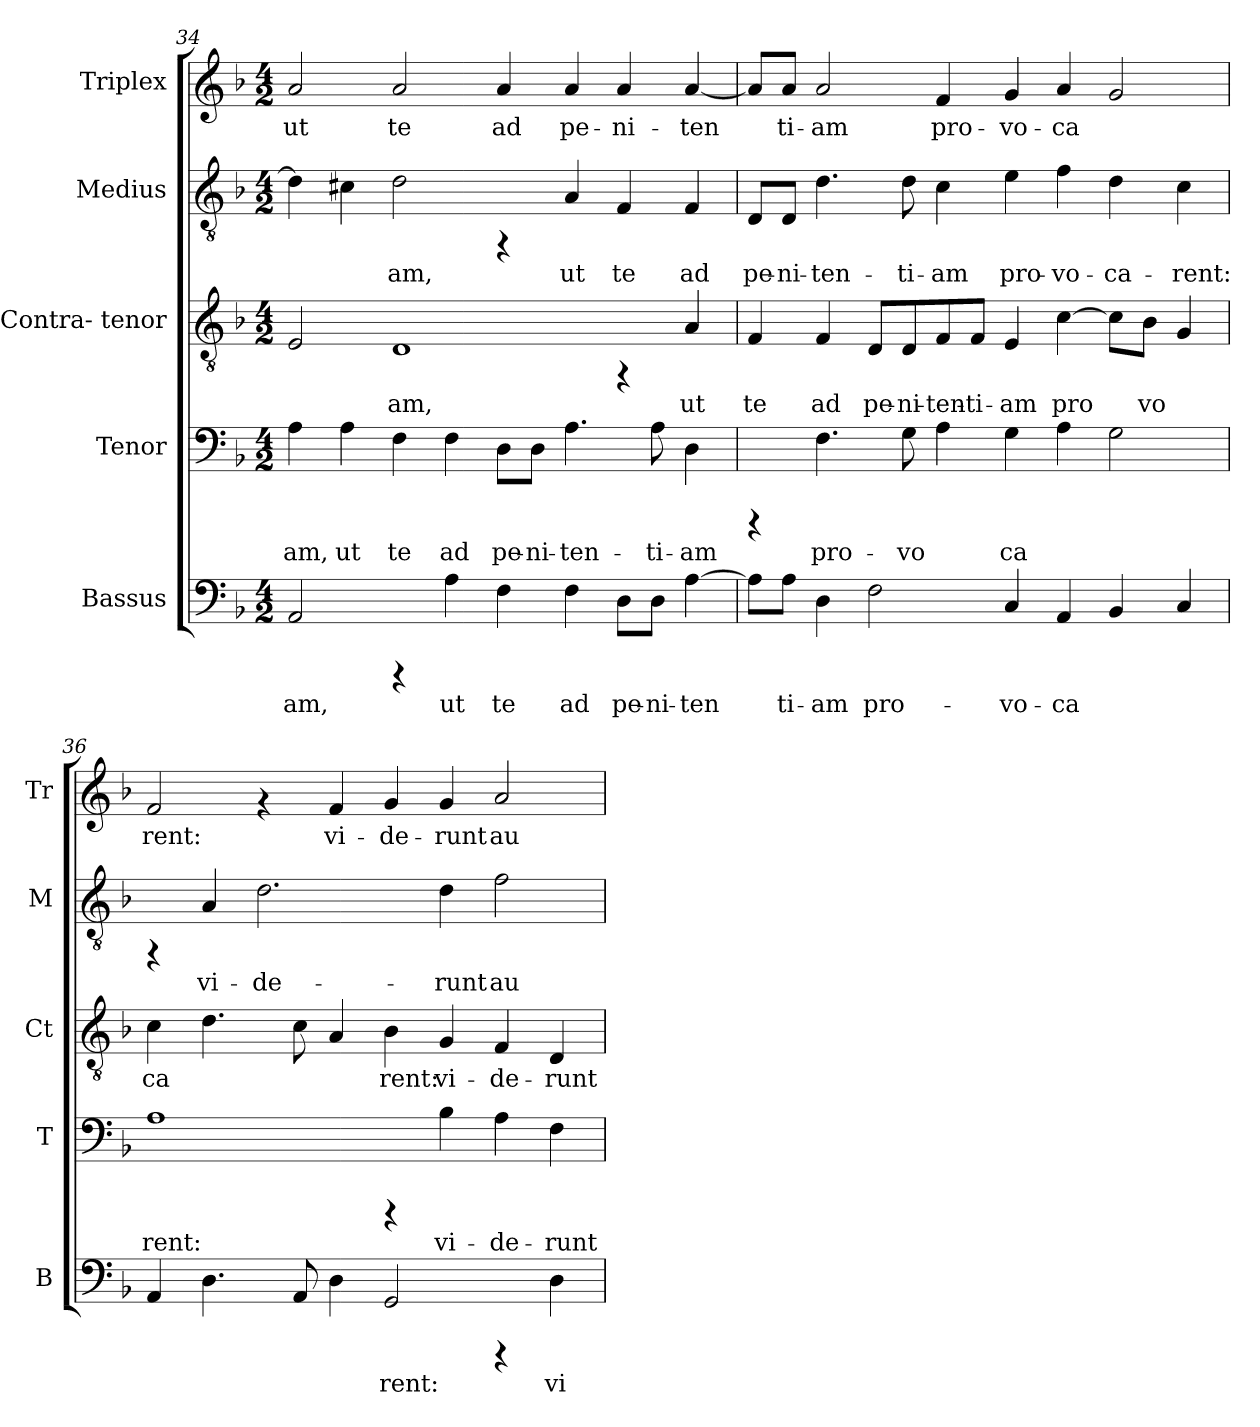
**kern	**text	**kern	**text	**kern	**text	**kern	**text	**kern	**text
*part5	*part5	*part4	*part4	*part3	*part3	*part2	*part2	*part1	*part1
*staff5	*staff5	*staff4	*staff4	*staff3	*staff3	*staff2	*staff2	*staff1	*staff1
*I"Bassus	*	*I"Tenor	*	*I"Contra-  tenor	*	*I"Medius	*	*I"Triplex	*
*I'B	*	*I'T	*	*I'Ct	*	*I'M	*	*I'Tr	*
*clefF4	*	*clefF4	*	*clefGv2	*	*clefGv2	*	*clefG2	*
*k[b-]	*	*k[b-]	*	*k[b-]	*	*k[b-]	*	*k[b-]	*
*F:	*	*F:	*	*F:	*	*F:	*	*F:	*
*M4/2	*	*M4/2	*	*M4/2	*	*M4/2	*	*M4/2	*
=34	=34	=34	=34	=34	=34	=34	=34	=34	=34
!	!LO:LY:b:cj	!	!LO:LY:b:cj	!	!LO:LY:b:cj	!	!LO:LY:b:cj	!	!LO:LY:b:cj
2AA/	-am,	4A\	-am,	2E/	--	4d\]	--	2a/	ut
!	!	!	!LO:LY:b:cj	!	!	!	!LO:LY:b:cj	!	!
.	.	4A\	ut	.	.	4c#\	--	.	.
!	!	!	!LO:LY:b:cj	!	!LO:LY:b:cj	!	!LO:LY:b:cj	!	!LO:LY:b:cj
4rCCC	.	4F\	te	1D	-am,	2d\	-am,	2a/	te
!	!LO:LY:b:cj	!	!LO:LY:b:cj	!	!	!	!	!	!
4A\	ut	4F\	ad	.	.	.	.	.	.
!	!LO:LY:b:cj	!	!LO:LY:b:cj	!	!	!	!	!	!LO:LY:b:cj
4F\	te	8D\L	pe-	.	.	4rFF	.	4a/	ad
!	!	!	!LO:LY:b:cj	!	!	!	!	!	!
.	.	8D\J	-ni-	.	.	.	.	.	.
!	!LO:LY:b:cj	!	!LO:LY:b:cj	!	!	!	!LO:LY:b:cj	!	!LO:LY:b:cj
4F\	ad	4.A\	-ten-	.	.	4A/	ut	4a/	pe-
!	!LO:LY:b:cj	!	!	!	!	!	!LO:LY:b:cj	!	!LO:LY:b:cj
8D\L	pe-	.	.	4rFF	.	4F/	te	4a/	-ni-
!	!LO:LY:b:cj	!	!LO:LY:b:cj	!	!	!	!	!	!
8D\J	-ni-	8A\	-ti-	.	.	.	.	.	.
!	!LO:LY:b:cj	!	!LO:LY:b:cj	!	!LO:LY:b:cj	!	!LO:LY:b:cj	!	!LO:LY:b:cj
[>4A\	-ten-	4D\	-am	4A/	ut	4F/	ad	[>4a/	-ten-
!!LO:PB:g=z
=35	=35	=35	=35	=35	=35	=35	=35	=35	=35
!	!LO:LY:b:cj	!	!	!	!LO:LY:b:cj	!	!LO:LY:b:cj	!	!LO:LY:b:cj
8A\L]	--	4rCCC	.	4F/	te	8D/L	pe-	8a/L]	--
!	!LO:LY:b:cj	!	!	!	!	!	!LO:LY:b:cj	!	!LO:LY:b:cj
8A\J	-ti-	.	.	.	.	8D/J	-ni-	8a/J	-ti-
!	!LO:LY:b:cj	!	!LO:LY:b:cj	!	!LO:LY:b:cj	!	!LO:LY:b:cj	!	!LO:LY:b:cj
4D\	-am	4.F\	pro-	4F/	ad	4.d\	-ten-	2a/	-am
!	!LO:LY:b:cj	!	!	!	!LO:LY:b:cj	!	!	!	!
2F\	pro-	.	.	8D/L	pe-	.	.	.	.
!	!	!	!LO:LY:b:cj	!	!LO:LY:b:cj	!	!LO:LY:b:cj	!	!
.	.	8G\	-vo-	8D/	-ni-	8d\	-ti-	.	.
!	!	!	!LO:LY:b:cj	!	!LO:LY:b:cj	!	!LO:LY:b:cj	!	!LO:LY:b:cj
.	.	4A\	--	8F/	-ten-	4c\	-am	4f/	pro-
!	!	!	!	!	!LO:LY:b:cj	!	!	!	!
.	.	.	.	8F/J	-ti-	.	.	.	.
!	!LO:LY:b:cj	!	!LO:LY:b:cj	!	!LO:LY:b:cj	!	!LO:LY:b:cj	!	!LO:LY:b:cj
4C/	-vo-	4G\	-ca-	4E/	-am	4e\	pro-	4g/	-vo-
!	!LO:LY:b:cj	!	!LO:LY:b:cj	!	!LO:LY:b:cj	!	!LO:LY:b:cj	!	!LO:LY:b:cj
4AA/	-ca-	4A\	--	[>4c\	pro-	4f\	-vo-	4a/	-ca-
!	!LO:LY:b:cj	!	!LO:LY:b:cj	!	!LO:LY:b:cj	!	!LO:LY:b:cj	!	!LO:LY:b:cj
4BB-/	--	2G\	--	8c\L]	--	4d\	-ca-	2g/	--
!	!	!	!	!	!LO:LY:b:cj	!	!	!	!
.	.	.	.	8B-\J	-vo-	.	.	.	.
!	!LO:LY:b:cj	!	!	!	!LO:LY:b:cj	!	!LO:LY:b:cj	!	!
4C/	--	.	.	4G/	--	4c\	-rent:	.	.
=36	=36	=36	=36	=36	=36	=36	=36	=36	=36
!	!LO:LY:b:cj	!	!LO:LY:b:cj	!	!LO:LY:b:cj	!	!	!	!LO:LY:b:cj
4AA/	--	1A	-rent:	4c\	-ca-	4rFF	.	2f/	-rent:
!	!LO:LY:b:cj	!	!	!	!LO:LY:b:cj	!	!LO:LY:b:cj	!	!
4.D\	--	.	.	4.d\	--	4A/	vi-	.	.
!	!	!	!	!	!	!	!LO:LY:b:cj	!	!
.	.	.	.	.	.	2.d\	-de-	4rf	.
!	!LO:LY:b:cj	!	!	!	!LO:LY:b:cj	!	!	!	!
8AA/	--	.	.	8c\	--	.	.	.	.
!	!LO:LY:b:cj	!	!	!	!LO:LY:b:cj	!	!	!	!LO:LY:b:cj
4D\	--	.	.	4A/	--	.	.	4f/	vi-
!	!LO:LY:b:cj	!	!	!	!LO:LY:b:cj	!	!	!	!LO:LY:b:cj
2GG/	-rent:	4rCCC	.	4B-\	-rent:	.	.	4g/	-de-
!	!	!	!LO:LY:b:cj	!	!LO:LY:b:cj	!	!LO:LY:b:cj	!	!LO:LY:b:cj
.	.	4B-\	vi-	4G/	vi-	4d\	-runt	4g/	-runt
!	!	!	!LO:LY:b:cj	!	!LO:LY:b:cj	!	!LO:LY:b:cj	!	!LO:LY:b:cj
4rCCC	.	4A\	-de-	4F/	-de-	2f\	au-	2a/	au-
!	!LO:LY:b:cj	!	!LO:LY:b:cj	!	!LO:LY:b:cj	!	!	!	!
4D\	vi-	4F\	-runt	4D/	-runt	.	.	.	.
=	=	=	=	=	=	=	=	=	=
*-	*-	*-	*-	*-	*-	*-	*-	*-	*-
